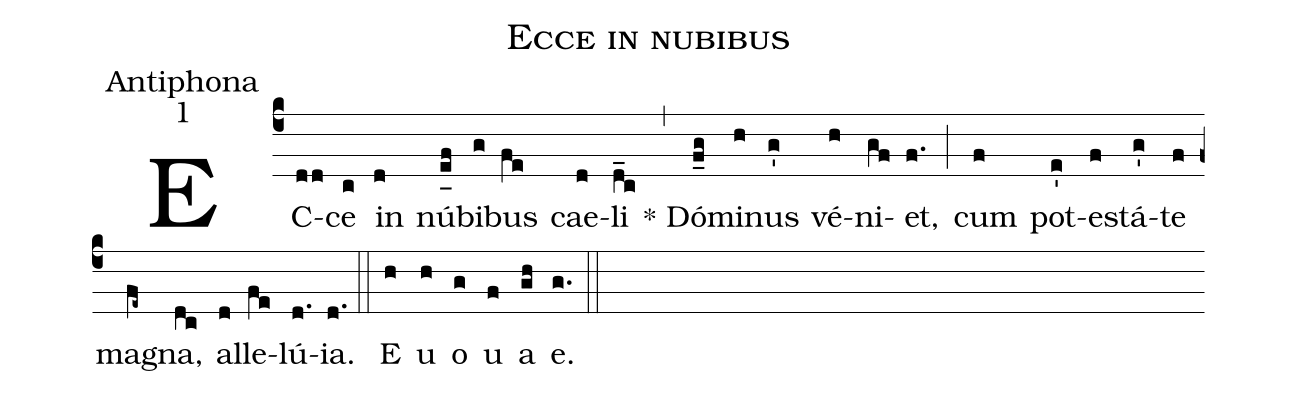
name:Ecce in nubibus;
office-part:Antiphona;
mode:1;
%%
(c4) EC(dd)ce(c) in(d) nú(e_[uh:l]f)bi(g)bus(fe) cae(d)li(d_c) (,) * Dó(f_g)mi(h)nus(g') vé(h)ni(gf)et,(f.) (;) cum(f) pot(e')e(f)stá(g')te(f) ma(fe~)gna,(dc) al(d)le(fe)lú(d.){ia}.(d.) (::) <eu>E(h) u(h) o(g) u(f) a(gh) e.</eu>(g.) (::)
